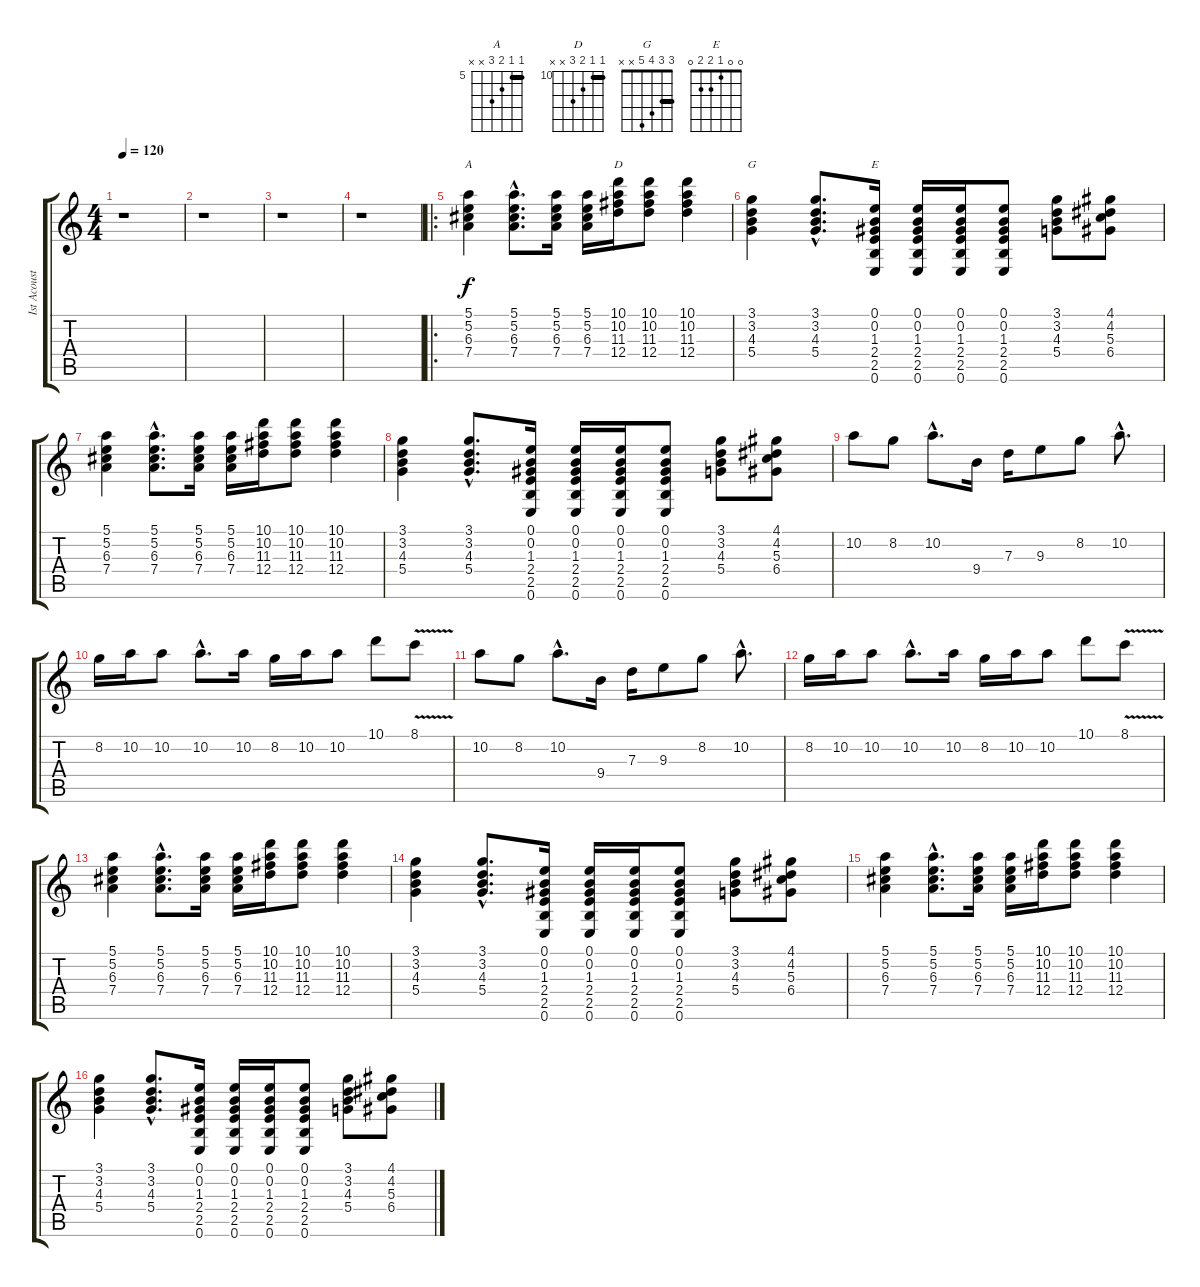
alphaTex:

\track ("Ist Acoustic Guitar" "Ist Acoust") {instrument acousticguitarsteel}
\staff {score tabs}
\tuning (E4 B3 G3 D3 A2 E2) {hide}
\chord ("A" 5 5 6 7 x x) {firstfret 5 barre 5}
\chord ("D" 10 10 11 12 x x) {firstfret 10 barre 10}
\chord ("G" 3 3 4 5 x x) {barre 3}
\chord ("E" 0 0 1 2 2 0)
\ts (4 4)
\tempo 120
\clef g2
\ks c
r.1{dy f instrument acousticguitarsteel} |
r.1 |
r.1 |
r.1 |
\ro
(5.1 5.2 6.3 7.4).4{ch "A" volume 13} (5.1{hac} 5.2{hac} 6.3{hac} 7.4{hac}).8{d} (5.1 5.2 6.3 7.4).16 (5.1 5.2 6.3 7.4).16 (10.1 10.2 11.3 12.4).16{ch "D"} (10.1 10.2 11.3 12.4).8 (10.1 10.2 11.3 12.4).4 |
(3.1 3.2 4.3 5.4).4{ch "G"} (3.1{hac} 3.2{hac} 4.3{hac} 5.4{hac}).8{d} (0.1 0.2 1.3 2.4 2.5 0.6).16{ch "E"} (0.1 0.2 1.3 2.4 2.5 0.6).16 (0.1 0.2 1.3 2.4 2.5 0.6).16 (0.1 0.2 1.3 2.4 2.5 0.6).8 (3.1 3.2 4.3 5.4).8 (4.1 4.2 5.3 6.4).8 |
(5.1 5.2 6.3 7.4).4 (5.1{hac} 5.2{hac} 6.3{hac} 7.4{hac}).8{d} (5.1 5.2 6.3 7.4).16 (5.1 5.2 6.3 7.4).16 (10.1 10.2 11.3 12.4).16 (10.1 10.2 11.3 12.4).8 (10.1 10.2 11.3 12.4).4 |
(3.1 3.2 4.3 5.4).4 (3.1{hac} 3.2{hac} 4.3{hac} 5.4{hac}).8{d} (0.1 0.2 1.3 2.4 2.5 0.6).16 (0.1 0.2 1.3 2.4 2.5 0.6).16 (0.1 0.2 1.3 2.4 2.5 0.6).16 (0.1 0.2 1.3 2.4 2.5 0.6).8 (3.1 3.2 4.3 5.4).8 (4.1 4.2 5.3 6.4).8{volume 16} |
10.2.8 8.2.8 10.2{hac}.8{d} 9.4.16 7.3.16 9.3.8 8.2.8 10.2{hac}.8{d} |
8.2.16{volume 16} 10.2.16 10.2.8 10.2{hac}.8{d} 10.2.16 8.2.16 10.2.16 10.2.8 10.1.8 8.1{v}.8 |
10.2.8 8.2.8 10.2{hac}.8{d} 9.4.16 7.3.16 9.3.8 8.2.8 10.2{hac}.8{d} |
8.2.16 10.2.16 10.2.8 10.2{hac}.8{d} 10.2.16 8.2.16 10.2.16 10.2.8 10.1.8 8.1{v}.8 |
(5.1 5.2 6.3 7.4).4 (5.1{hac} 5.2{hac} 6.3{hac} 7.4{hac}).8{d} (5.1 5.2 6.3 7.4).16 (5.1 5.2 6.3 7.4).16 (10.1 10.2 11.3 12.4).16 (10.1 10.2 11.3 12.4).8 (10.1 10.2 11.3 12.4).4 |
(3.1 3.2 4.3 5.4).4 (3.1{hac} 3.2{hac} 4.3{hac} 5.4{hac}).8{d} (0.1 0.2 1.3 2.4 2.5 0.6).16 (0.1 0.2 1.3 2.4 2.5 0.6).16 (0.1 0.2 1.3 2.4 2.5 0.6).16 (0.1 0.2 1.3 2.4 2.5 0.6).8 (3.1 3.2 4.3 5.4).8 (4.1 4.2 5.3 6.4).8 |
(5.1 5.2 6.3 7.4).4 (5.1{hac} 5.2{hac} 6.3{hac} 7.4{hac}).8{d} (5.1 5.2 6.3 7.4).16 (5.1 5.2 6.3 7.4).16 (10.1 10.2 11.3 12.4).16 (10.1 10.2 11.3 12.4).8 (10.1 10.2 11.3 12.4).4 |
(3.1 3.2 4.3 5.4).4 (3.1{hac} 3.2{hac} 4.3{hac} 5.4{hac}).8{d} (0.1 0.2 1.3 2.4 2.5 0.6).16 (0.1 0.2 1.3 2.4 2.5 0.6).16 (0.1 0.2 1.3 2.4 2.5 0.6).16 (0.1 0.2 1.3 2.4 2.5 0.6).8 (3.1 3.2 4.3 5.4).8 (4.1 4.2 5.3 6.4).8
